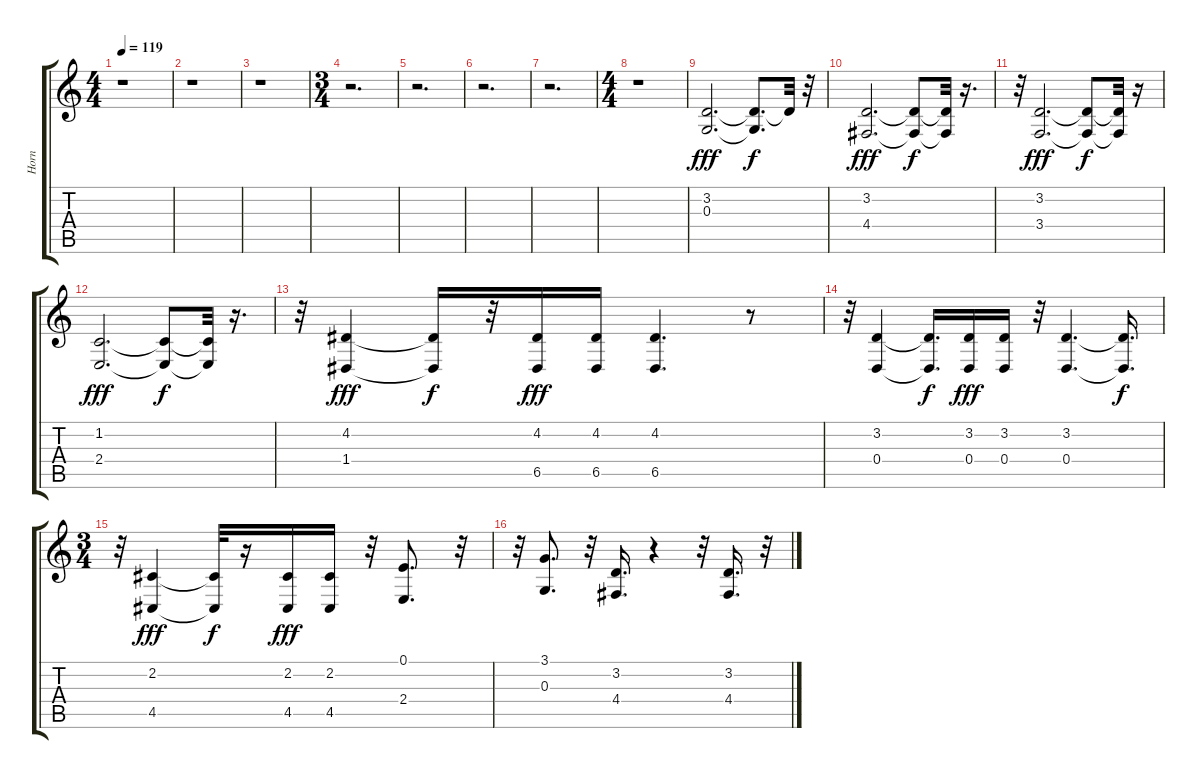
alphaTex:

\track ("Horn                            " "Horn      ") {instrument frenchhorn}
\staff {score tabs}
\tuning (E4 B3 G3 D3 A2 E2) {hide}
\ts (4 4)
\tempo 119
\clef g2
\ks c
r.1{dy fff} |
r.1 |
r.1 |
\ts (3 4)
r.2{d} |
r.2{d} |
r.2{d} |
r.2{d} |
\ts (4 4)
r.1 |
(3.2 0.3).2{d} (3.2{t} 0.3{t}).8{d dy f} 3.2{t}.32 r.32 |
(3.2 4.4).2{d dy fff} (3.2{t} 4.4{t}).8{dy f} (3.2{t} 4.4{t}).32 r.16{d} |
r.32 (3.2 3.4).2{d dy fff} (3.2{t} 3.4{t}).8{dy f} (3.2{t} 3.4{t}).32 r.16 |
(1.2 2.4).2{d dy fff} (1.2{t} 2.4{t}).8{dy f} (1.2{t} 2.4{t}).32 r.16{d} |
r.32 (4.2 1.4).4{dy fff} (4.2{t} 1.4{t}).16{dy f} r.32 (4.2 6.5).16{dy fff} (4.2 6.5).16 (4.2 6.5).4{d} r.8 |
r.32 (3.2 0.4).4 (3.2{t} 0.4{t}).16{d dy f} (3.2 0.4).16{dy fff} (3.2 0.4).16 r.32 (3.2 0.4).4{d} (3.2{t} 0.4{t}).16{d dy f} |
\ts (3 4)
r.32 (2.2 4.5).4{dy fff} (2.2{t} 4.5{t}).32{dy f} r.16 (2.2 4.5).16{dy fff} (2.2 4.5).16 r.32 (0.1 2.4).8{d} r.32 |
r.32 (3.1 0.3).8{d} r.32 (3.2 4.4).16{d} r.4 r.32 (3.2 4.4).16{d} r.32
